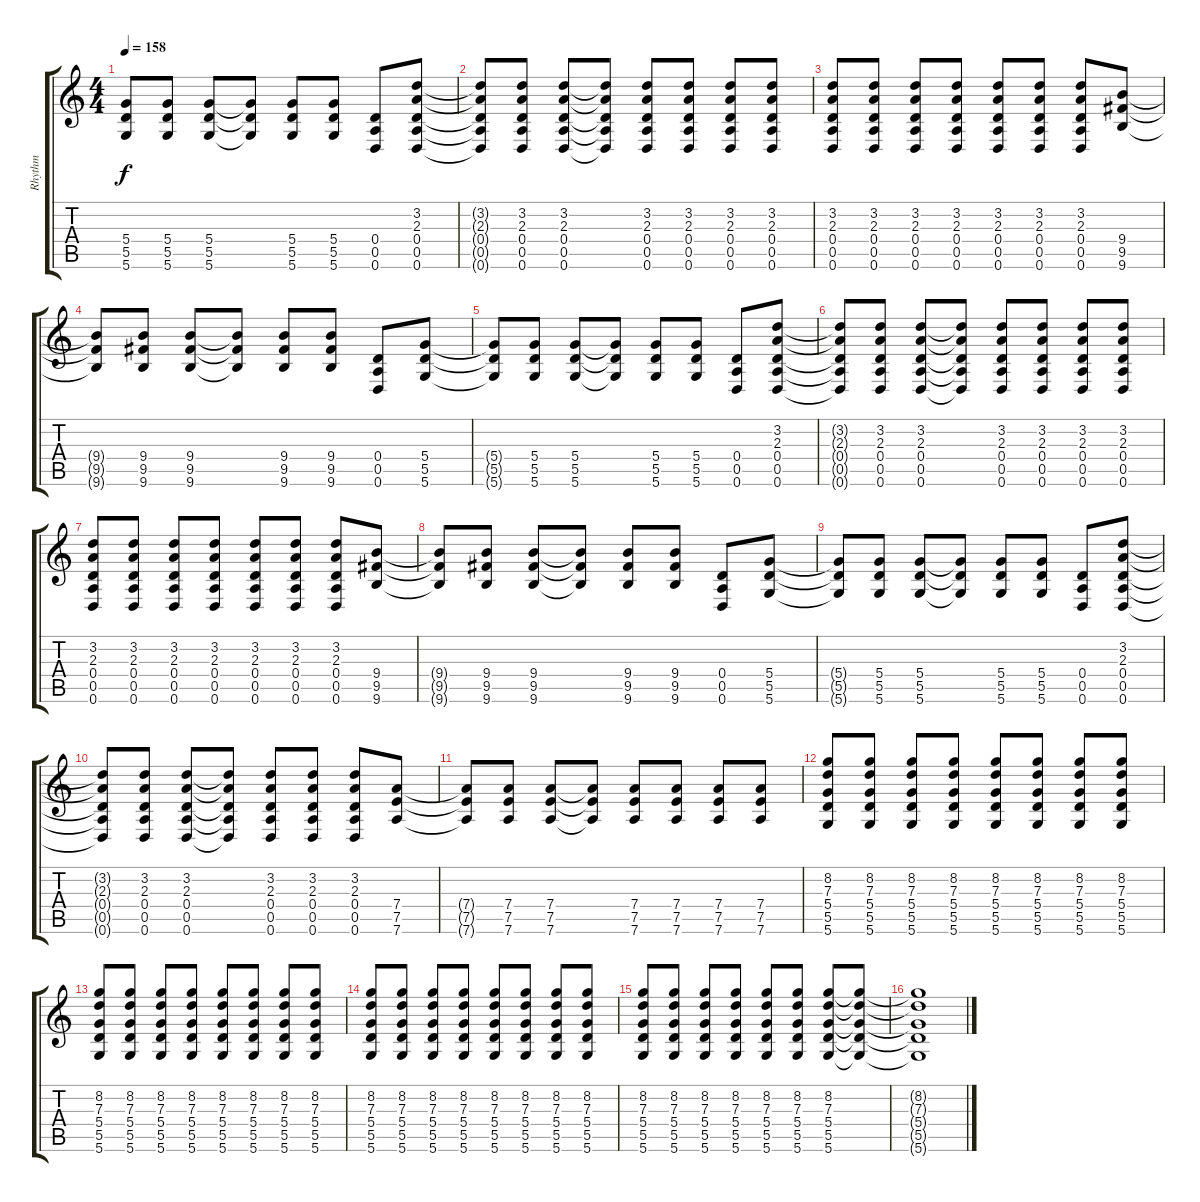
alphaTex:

\track ("Rhythm" "Rhythm") {instrument distortionguitar}
\staff {score tabs}
\tuning (E4 B3 G3 D3 A2 D2) {hide}
\ts (4 4)
\tempo 158
\clef g2
\ks c
(5.4{t} 5.5{t} 5.6{t}).8{dy f} (5.4 5.5 5.6).8 (5.4 5.5 5.6).8 (5.4{t} 5.5{t} 5.6{t}).8 (5.4 5.5 5.6).8 (5.4 5.5 5.6).8 (0.4 0.5 0.6).8 (3.2 2.3 0.4 0.5 0.6).8 |
(3.2{t} 2.3{t} 0.4{t} 0.5{t} 0.6{t}).8 (3.2 2.3 0.4 0.5 0.6).8 (3.2 2.3 0.4 0.5 0.6).8 (3.2{t} 2.3{t} 0.4{t} 0.5{t} 0.6{t}).8 (3.2 2.3 0.4 0.5 0.6).8 (3.2 2.3 0.4 0.5 0.6).8 (3.2 2.3 0.4 0.5 0.6).8 (3.2 2.3 0.4 0.5 0.6).8 |
(3.2 2.3 0.4 0.5 0.6).8 (3.2 2.3 0.4 0.5 0.6).8 (3.2 2.3 0.4 0.5 0.6).8 (3.2 2.3 0.4 0.5 0.6).8 (3.2 2.3 0.4 0.5 0.6).8 (3.2 2.3 0.4 0.5 0.6).8 (3.2 2.3 0.4 0.5 0.6).8 (9.4 9.5 9.6).8 |
(9.4{t} 9.5{t} 9.6{t}).8 (9.4 9.5 9.6).8 (9.4 9.5 9.6).8 (9.4{t} 9.5{t} 9.6{t}).8 (9.4 9.5 9.6).8 (9.4 9.5 9.6).8 (0.4 0.5 0.6).8 (5.4 5.5 5.6).8 |
(5.4{t} 5.5{t} 5.6{t}).8 (5.4 5.5 5.6).8 (5.4 5.5 5.6).8 (5.4{t} 5.5{t} 5.6{t}).8 (5.4 5.5 5.6).8 (5.4 5.5 5.6).8 (0.4 0.5 0.6).8 (3.2 2.3 0.4 0.5 0.6).8 |
(3.2{t} 2.3{t} 0.4{t} 0.5{t} 0.6{t}).8 (3.2 2.3 0.4 0.5 0.6).8 (3.2 2.3 0.4 0.5 0.6).8 (3.2{t} 2.3{t} 0.4{t} 0.5{t} 0.6{t}).8 (3.2 2.3 0.4 0.5 0.6).8 (3.2 2.3 0.4 0.5 0.6).8 (3.2 2.3 0.4 0.5 0.6).8 (3.2 2.3 0.4 0.5 0.6).8 |
(3.2 2.3 0.4 0.5 0.6).8 (3.2 2.3 0.4 0.5 0.6).8 (3.2 2.3 0.4 0.5 0.6).8 (3.2 2.3 0.4 0.5 0.6).8 (3.2 2.3 0.4 0.5 0.6).8 (3.2 2.3 0.4 0.5 0.6).8 (3.2 2.3 0.4 0.5 0.6).8 (9.4 9.5 9.6).8 |
(9.4{t} 9.5{t} 9.6{t}).8 (9.4 9.5 9.6).8 (9.4 9.5 9.6).8 (9.4{t} 9.5{t} 9.6{t}).8 (9.4 9.5 9.6).8 (9.4 9.5 9.6).8 (0.4 0.5 0.6).8 (5.4 5.5 5.6).8 |
(5.4{t} 5.5{t} 5.6{t}).8 (5.4 5.5 5.6).8 (5.4 5.5 5.6).8 (5.4{t} 5.5{t} 5.6{t}).8 (5.4 5.5 5.6).8 (5.4 5.5 5.6).8 (0.4 0.5 0.6).8 (3.2 2.3 0.4 0.5 0.6).8 |
(3.2{t} 2.3{t} 0.4{t} 0.5{t} 0.6{t}).8 (3.2 2.3 0.4 0.5 0.6).8 (3.2 2.3 0.4 0.5 0.6).8 (3.2{t} 2.3{t} 0.4{t} 0.5{t} 0.6{t}).8 (3.2 2.3 0.4 0.5 0.6).8 (3.2 2.3 0.4 0.5 0.6).8 (3.2 2.3 0.4 0.5 0.6).8 (7.4 7.5 7.6).8 |
(7.4{t} 7.5{t} 7.6{t}).8 (7.4 7.5 7.6).8 (7.4 7.5 7.6).8 (7.4{t} 7.5{t} 7.6{t}).8 (7.4 7.5 7.6).8 (7.4 7.5 7.6).8 (7.4 7.5 7.6).8 (7.4 7.5 7.6).8 |
(8.2 7.3 5.4 5.5 5.6).8 (8.2 7.3 5.4 5.5 5.6).8 (8.2 7.3 5.4 5.5 5.6).8 (8.2 7.3 5.4 5.5 5.6).8 (8.2 7.3 5.4 5.5 5.6).8 (8.2 7.3 5.4 5.5 5.6).8 (8.2 7.3 5.4 5.5 5.6).8 (8.2 7.3 5.4 5.5 5.6).8 |
(8.2 7.3 5.4 5.5 5.6).8 (8.2 7.3 5.4 5.5 5.6).8 (8.2 7.3 5.4 5.5 5.6).8 (8.2 7.3 5.4 5.5 5.6).8 (8.2 7.3 5.4 5.5 5.6).8 (8.2 7.3 5.4 5.5 5.6).8 (8.2 7.3 5.4 5.5 5.6).8 (8.2 7.3 5.4 5.5 5.6).8 |
(8.2 7.3 5.4 5.5 5.6).8 (8.2 7.3 5.4 5.5 5.6).8 (8.2 7.3 5.4 5.5 5.6).8 (8.2 7.3 5.4 5.5 5.6).8 (8.2 7.3 5.4 5.5 5.6).8 (8.2 7.3 5.4 5.5 5.6).8 (8.2 7.3 5.4 5.5 5.6).8 (8.2 7.3 5.4 5.5 5.6).8 |
(8.2 7.3 5.4 5.5 5.6).8 (8.2 7.3 5.4 5.5 5.6).8 (8.2 7.3 5.4 5.5 5.6).8 (8.2 7.3 5.4 5.5 5.6).8 (8.2 7.3 5.4 5.5 5.6).8 (8.2 7.3 5.4 5.5 5.6).8 (8.2 7.3 5.4 5.5 5.6).8 (8.2{t} 7.3{t} 5.4{t} 5.5{t} 5.6{t}).8 |
(8.2{t} 7.3{t} 5.4{t} 5.5{t} 5.6{t}).1
